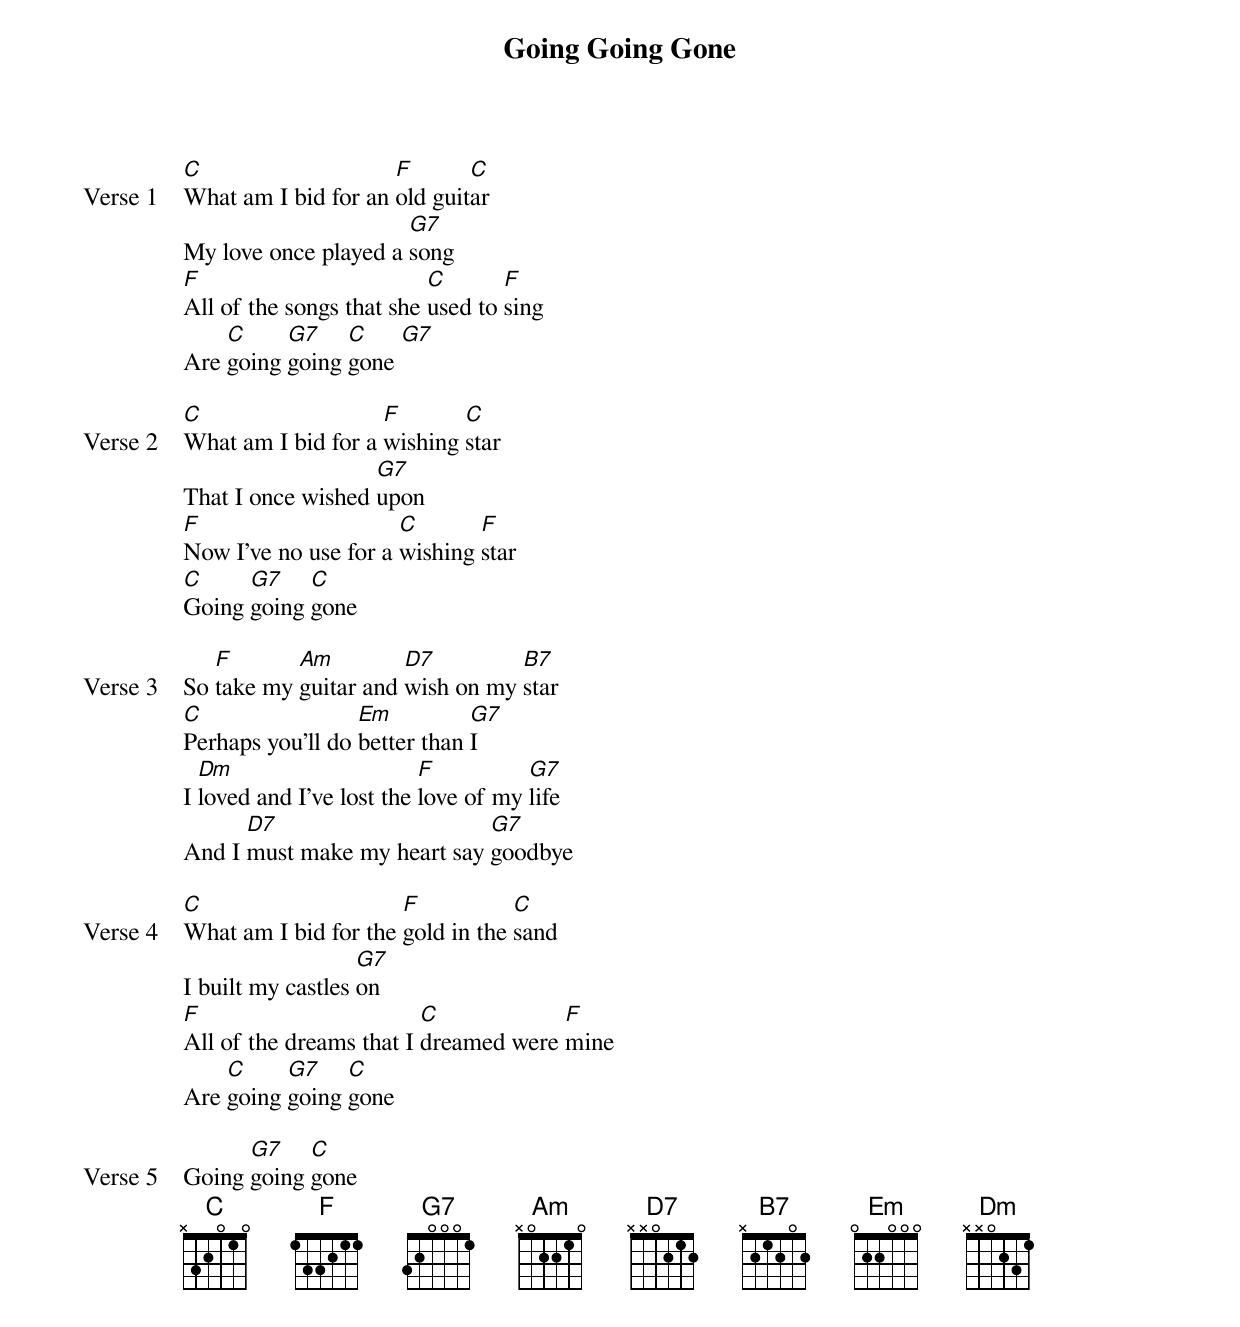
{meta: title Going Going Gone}
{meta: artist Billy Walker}
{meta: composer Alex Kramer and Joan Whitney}

{start_of_verse: Verse 1}
[C]What am I bid for an [F]old guit[C]ar
My love once played a [G7]song
[F]All of the songs that she [C]used to [F]sing
Are [C]going [G7]going [C]gone [G7]
{end_of_verse}

{start_of_verse: Verse 2}
[C]What am I bid for a [F]wishing [C]star
That I once wished [G7]upon
[F]Now I've no use for a [C]wishing [F]star
[C]Going [G7]going [C]gone
{end_of_verse}

{start_of_verse: Verse 3}
So [F]take my [Am]guitar and [D7]wish on my [B7]star
[C]Perhaps you'll do [Em]better than [G7]I
I [Dm]loved and I've lost the [F]love of my [G7]life
And I [D7]must make my heart say [G7]goodbye
{end_of_verse}

{start_of_verse: Verse 4}
[C]What am I bid for the [F]gold in the [C]sand
I built my castles [G7]on
[F]All of the dreams that I [C]dreamed were [F]mine
Are [C]going [G7]going [C]gone
{end_of_verse}

{start_of_verse: Verse 5}
Going [G7]going [C]gone
{end_of_verse}
